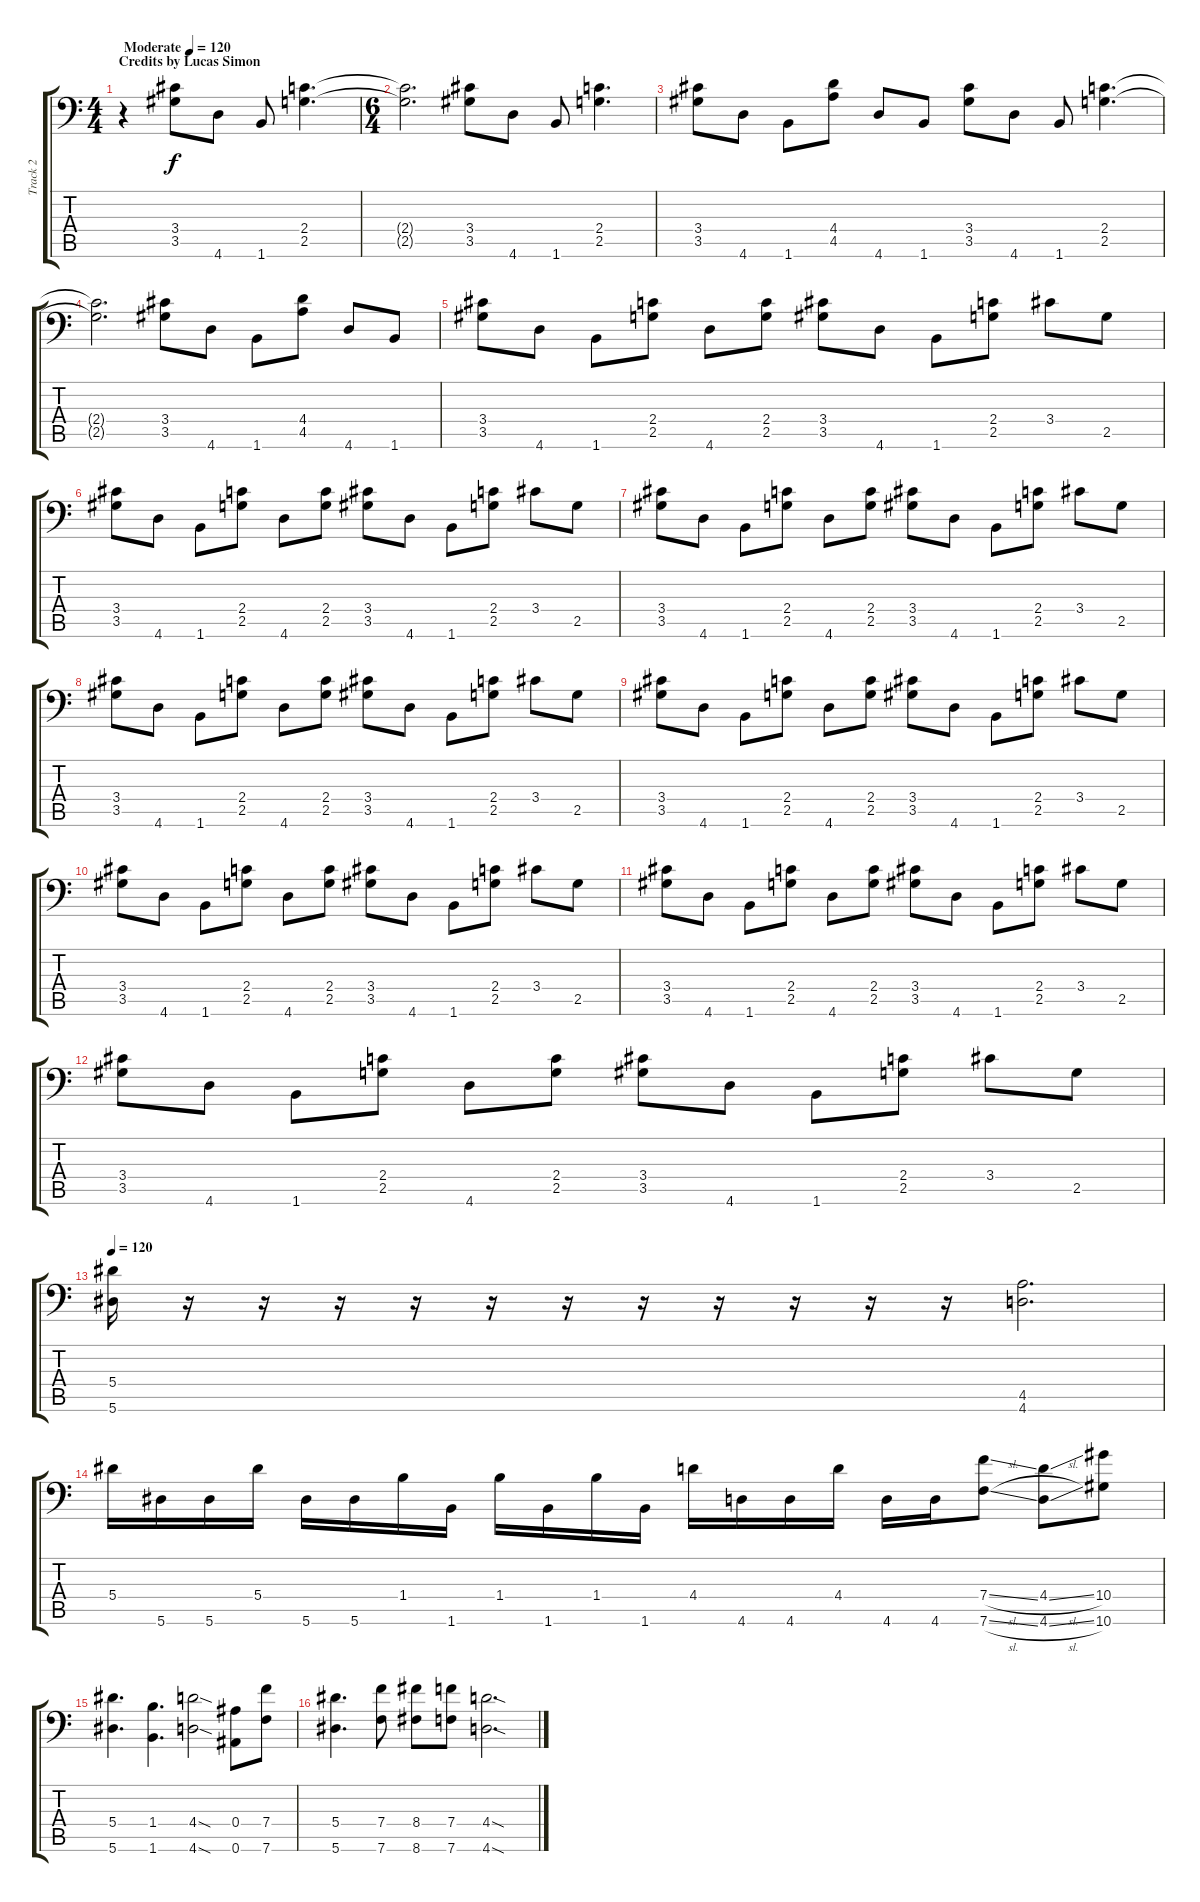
\track ("Track 2" "Track 2") {instrument overdrivenguitar}
\staff {score tabs}
\tuning (C4 G3 Eb3 Bb2 F2 Bb1) {hide}
\ts (4 4)
\section ("" "Credits by Lucas Simon")
\tempo (120 "Moderate")
\tempo 110
\tempo (120 "Moderate")
\clef f4
\ks c
r.4{dy f instrument overdrivenguitar} (3.4 3.5).8 4.6.8 1.6.8 (2.4 2.5).4{d} |
\ts (6 4)
(2.4{t} 2.5{t}).2{d} (3.4 3.5).8 4.6.8 1.6.8 (2.4 2.5).4{d} |
(3.4 3.5).8 4.6.8 1.6.8 (4.4 4.5).8 4.6.8 1.6.8 (3.4 3.5).8 4.6.8 1.6.8 (2.4 2.5).4{d} |
(2.4{t} 2.5{t}).2{d} (3.4 3.5).8 4.6.8 1.6.8 (4.4 4.5).8 4.6.8 1.6.8 |
(3.4 3.5).8 4.6.8 1.6.8 (2.4 2.5).8 4.6.8 (2.4 2.5).8 (3.4 3.5).8 4.6.8 1.6.8 (2.4 2.5).8 3.4.8 2.5.8 |
(3.4 3.5).8 4.6.8 1.6.8 (2.4 2.5).8 4.6.8 (2.4 2.5).8 (3.4 3.5).8 4.6.8 1.6.8 (2.4 2.5).8 3.4.8 2.5.8 |
(3.4 3.5).8 4.6.8 1.6.8 (2.4 2.5).8 4.6.8 (2.4 2.5).8 (3.4 3.5).8 4.6.8 1.6.8 (2.4 2.5).8 3.4.8 2.5.8 |
(3.4 3.5).8 4.6.8 1.6.8 (2.4 2.5).8 4.6.8 (2.4 2.5).8 (3.4 3.5).8 4.6.8 1.6.8 (2.4 2.5).8 3.4.8 2.5.8 |
(3.4 3.5).8 4.6.8 1.6.8 (2.4 2.5).8 4.6.8 (2.4 2.5).8 (3.4 3.5).8 4.6.8 1.6.8 (2.4 2.5).8 3.4.8 2.5.8 |
(3.4 3.5).8 4.6.8 1.6.8 (2.4 2.5).8 4.6.8 (2.4 2.5).8 (3.4 3.5).8 4.6.8 1.6.8 (2.4 2.5).8 3.4.8 2.5.8 |
(3.4 3.5).8 4.6.8 1.6.8 (2.4 2.5).8 4.6.8 (2.4 2.5).8 (3.4 3.5).8 4.6.8 1.6.8 (2.4 2.5).8 3.4.8 2.5.8 |
(3.4 3.5).8 4.6.8 1.6.8 (2.4 2.5).8 4.6.8 (2.4 2.5).8 (3.4 3.5).8 4.6.8 1.6.8 (2.4 2.5).8 3.4.8 2.5.8 |
\tempo 120
(5.4 5.6).16 r.16 r.16 r.16 r.16 r.16 r.16 r.16 r.16 r.16 r.16 r.16 (4.5 4.6).2{d} |
5.4.16 5.6.16 5.6.16 5.4.16 5.6.16 5.6.16 1.4.16 1.6.16 1.4.16 1.6.16 1.4.16 1.6.16 4.4.16 4.6.16 4.6.16 4.4.16 4.6.16 4.6.16 (7.4{sl} 7.6{sl}).8 (4.4{sl} 4.6{sl}).8 (10.4 10.6).8 |
(5.4 5.6).4{d} (1.4 1.6).4{d} (4.4{sod} 4.6{sod}).2 (0.4 0.6).8 (7.4 7.6).8 |
(5.4 5.6).4{d} (7.4 7.6).8 (8.4 8.6).8 (7.4 7.6).8 (4.4{sod} 4.6{sod}).2{d}
